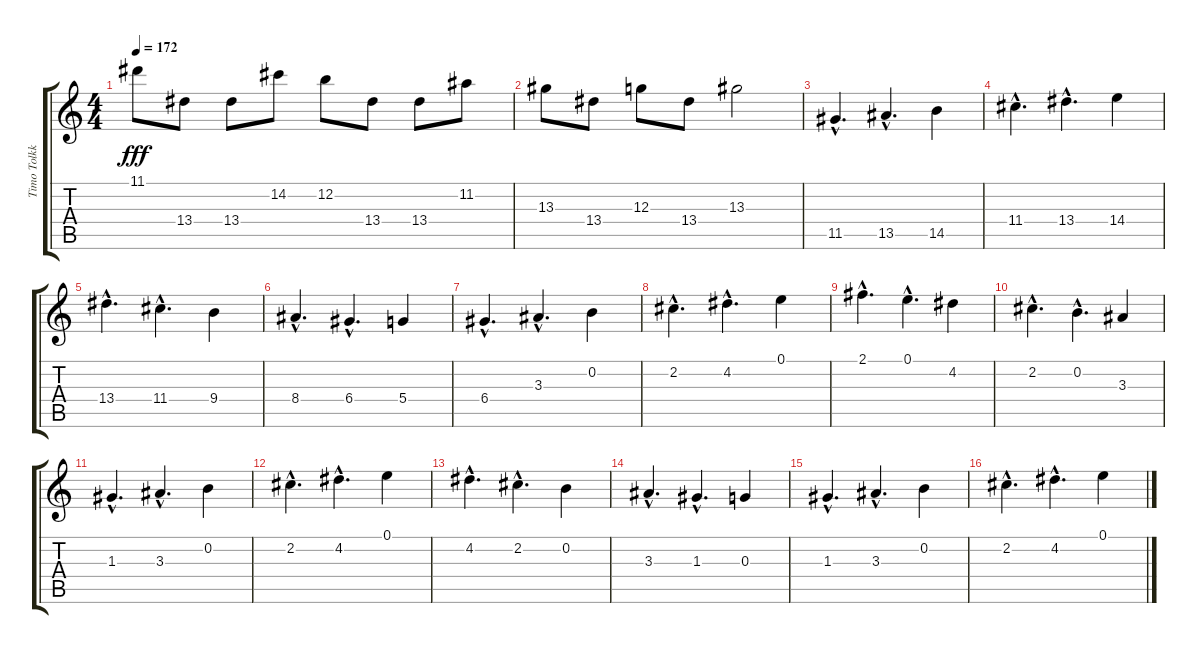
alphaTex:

\track ("Timo Tolkki" "Timo Tolkk") {instrument distortionguitar}
\staff {score tabs}
\tuning (E4 B3 G3 D3 A2 E2) {hide}
\ts (4 4)
\tempo 172
\clef g2
\ks c
11.1.8{dy fff} 13.4.8 13.4.8 14.2.8 12.2.8 13.4.8 13.4.8 11.2.8 |
13.3.8 13.4.8 12.3.8 13.4.8 13.3.2 |
11.5{hac}.4{d volume 16 balance 8} 13.5{hac}.4{d} 14.5.4 |
11.4{hac}.4{d} 13.4{hac}.4{d} 14.4.4 |
13.4{hac}.4{d} 11.4{hac}.4{d} 9.4.4 |
8.4{hac}.4{d} 6.4{hac}.4{d} 5.4.4 |
6.4{hac}.4{d} 3.3{hac}.4{d} 0.2.4 |
2.2{hac}.4{d} 4.2{hac}.4{d} 0.1.4 |
2.1{hac}.4{d} 0.1{hac}.4{d} 4.2.4 |
2.2{hac}.4{d} 0.2{hac}.4{d} 3.3.4 |
1.3{hac}.4{d} 3.3{hac}.4{d} 0.2.4 |
2.2{hac}.4{d} 4.2{hac}.4{d} 0.1.4 |
4.2{hac}.4{d} 2.2{hac}.4{d} 0.2.4 |
3.3{hac}.4{d} 1.3{hac}.4{d} 0.3.4 |
1.3{hac}.4{d} 3.3{hac}.4{d} 0.2.4 |
2.2{hac}.4{d} 4.2{hac}.4{d} 0.1.4
